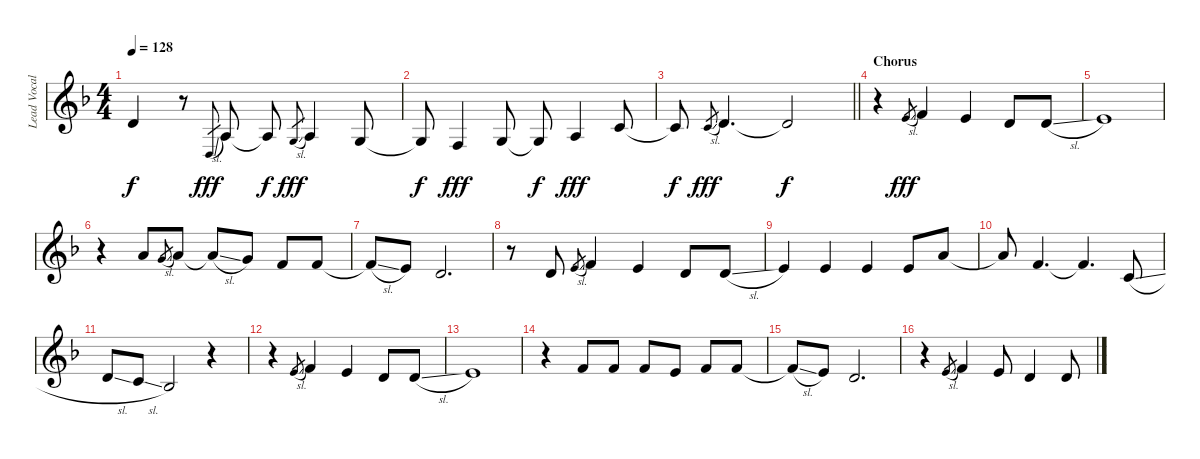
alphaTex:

\track ("Lead Vocals" "Lead Vocal") {instrument lead6voice}
\staff {score}
\tuning (E4 B3 G3 D3 A2 D2) {hide}
\ts (4 4)
\tempo 128
\clef g2
\ks dminor
3.2{t}.4{dy f} r.8 0.4{sl}.8{gr dy fff} 7.4.8 7.4{t}.8{dy f} 5.4{sl}.8{gr dy fff} 7.4.4 5.4.8 |
5.4{t}.8{dy f} 8.5.4{dy fff} 5.4.8 5.4{t}.8{dy f} 7.4.4{dy fff} 5.3.8 |
\barLineRight lightlight
5.3{t}.8{dy f} 5.3{sl}.8{gr dy fff} 7.3.4{d} 7.3{t}.2{dy f} |
\section ("" "Chorus")
r.4 5.2{sl}.8{gr dy fff} 6.2.4 5.2.4 3.2.8 3.2{sl}.8 |
5.2.1 |
r.4 5.1.8 3.1{sl}.8{gr} 5.1.8 5.1{sl t}.8 3.1.8 6.2.8 6.2.8 |
6.2{sl t}.8 5.2.8 3.2.2{d} |
r.8 3.2.8 5.2{sl}.8{gr} 6.2.4 5.2.4 3.2.8 3.2{sl}.8 |
5.2.4 5.2.4 5.2.4 5.2.8 5.1.8 |
5.1{t}.8 6.2.4{d} 6.2{t}.4{d} 5.3{sl}.8 |
7.3{sl}.8 5.3{sl}.8 3.3.2 r.4 |
r.4 5.2{sl}.8{gr} 6.2.4 5.2.4 3.2.8 3.2{sl}.8 |
5.2.1 |
r.4 6.2.8 6.2.8 6.2.8 5.2.8 6.2.8 6.2.8 |
6.2{sl t}.8 5.2.8 3.2.2{d} |
r.4 5.2{sl}.8{gr} 6.2.4 5.2.8 3.2.4 3.2{sl}.8
